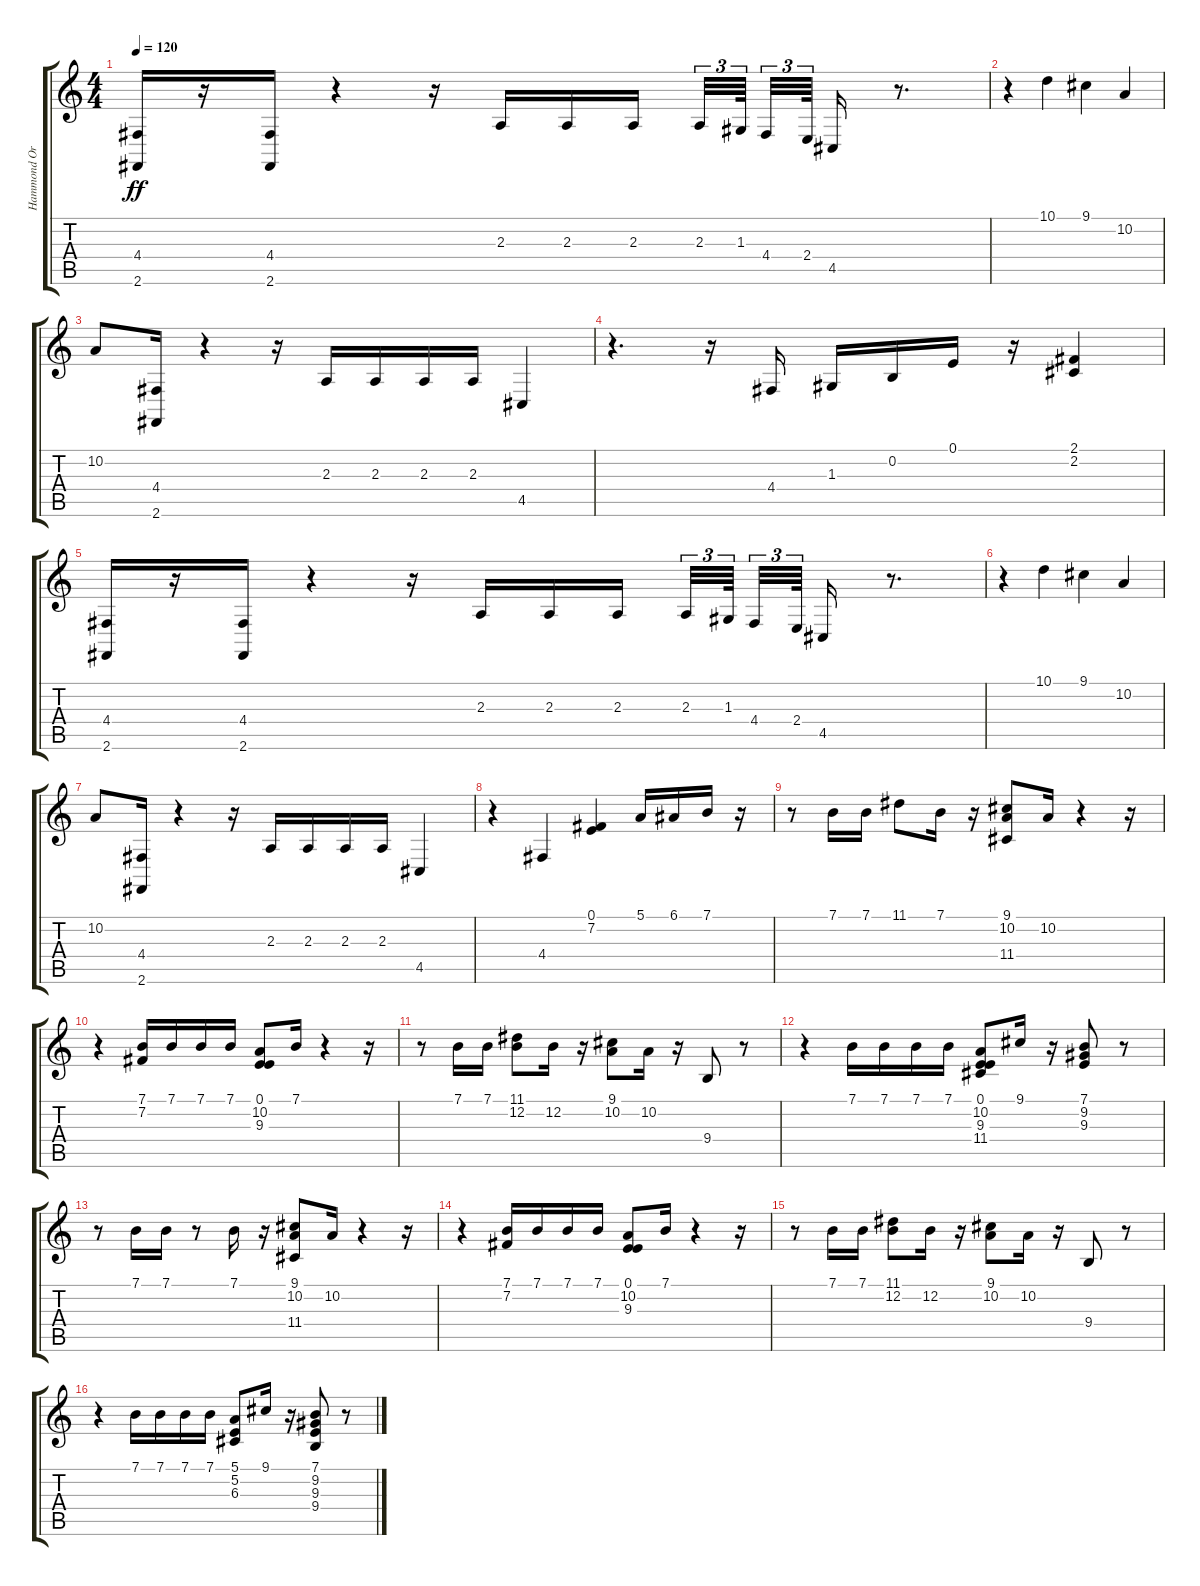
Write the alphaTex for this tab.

\track ("Hammond Organ" "Hammond Or") {instrument drawbarorgan}
\staff {score tabs}
\tuning (E4 B3 G3 D3 A2 E2) {hide}
\ts (4 4)
\tempo 120
\clef g2
\ks c
(4.4 2.6).16{dy ff} r.16 (4.4 2.6).16 r.4 r.16 2.3.16 2.3.16 2.3.16{beam splitsecondary} 2.3.32{tu (3 2)} 1.3.64{tu (3 2) beam splitsecondary} 4.4.32{tu (3 2)} 2.4.64{tu (3 2)} 4.5.16 r.8{d} |
r.4 10.1.4 9.1.4 10.2.4 |
10.2.8 (4.4 2.6).16 r.4 r.16 2.3.16 2.3.16 2.3.16 2.3.16 4.5.4 |
r.4{d} r.16 4.4.16 1.3.16 0.2.16 0.1.16 r.16 (2.1 2.2).4 |
(4.4 2.6).16 r.16 (4.4 2.6).16 r.4 r.16 2.3.16 2.3.16 2.3.16{beam splitsecondary} 2.3.32{tu (3 2)} 1.3.64{tu (3 2) beam splitsecondary} 4.4.32{tu (3 2)} 2.4.64{tu (3 2)} 4.5.16 r.8{d} |
r.4 10.1.4 9.1.4 10.2.4 |
10.2.8 (4.4 2.6).16 r.4 r.16 2.3.16 2.3.16 2.3.16 2.3.16 4.5.4 |
r.4 4.4.4 (0.1 7.2).4 5.1.16 6.1.16 7.1.16 r.16 |
r.8 7.1.16 7.1.16 11.1.8 7.1.16 r.16 (9.1 10.2 11.4).8 10.2.16 r.4 r.16 |
r.4 (7.1 7.2).16 7.1.16 7.1.16 7.1.16 (0.1 10.2 9.3).8 7.1.16 r.4 r.16 |
r.8 7.1.16 7.1.16 (11.1 12.2).8 12.2.16 r.16 (9.1 10.2).8 10.2.16 r.16 9.4.8 r.8 |
r.4 7.1.16 7.1.16 7.1.16 7.1.16 (0.1 10.2 9.3 11.4).8 9.1.16 r.16 (7.1 9.2 9.3).8 r.8 |
r.8 7.1.16 7.1.16 r.8 7.1.16 r.16 (9.1 10.2 11.4).8 10.2.16 r.4 r.16 |
r.4 (7.1 7.2).16 7.1.16 7.1.16 7.1.16 (0.1 10.2 9.3).8 7.1.16 r.4 r.16 |
r.8 7.1.16 7.1.16 (11.1 12.2).8 12.2.16 r.16 (9.1 10.2).8 10.2.16 r.16 9.4.8 r.8 |
r.4 7.1.16 7.1.16 7.1.16 7.1.16 (5.1 5.2 6.3).8 9.1.16 r.16 (7.1 9.2 9.3 9.4).8 r.8
